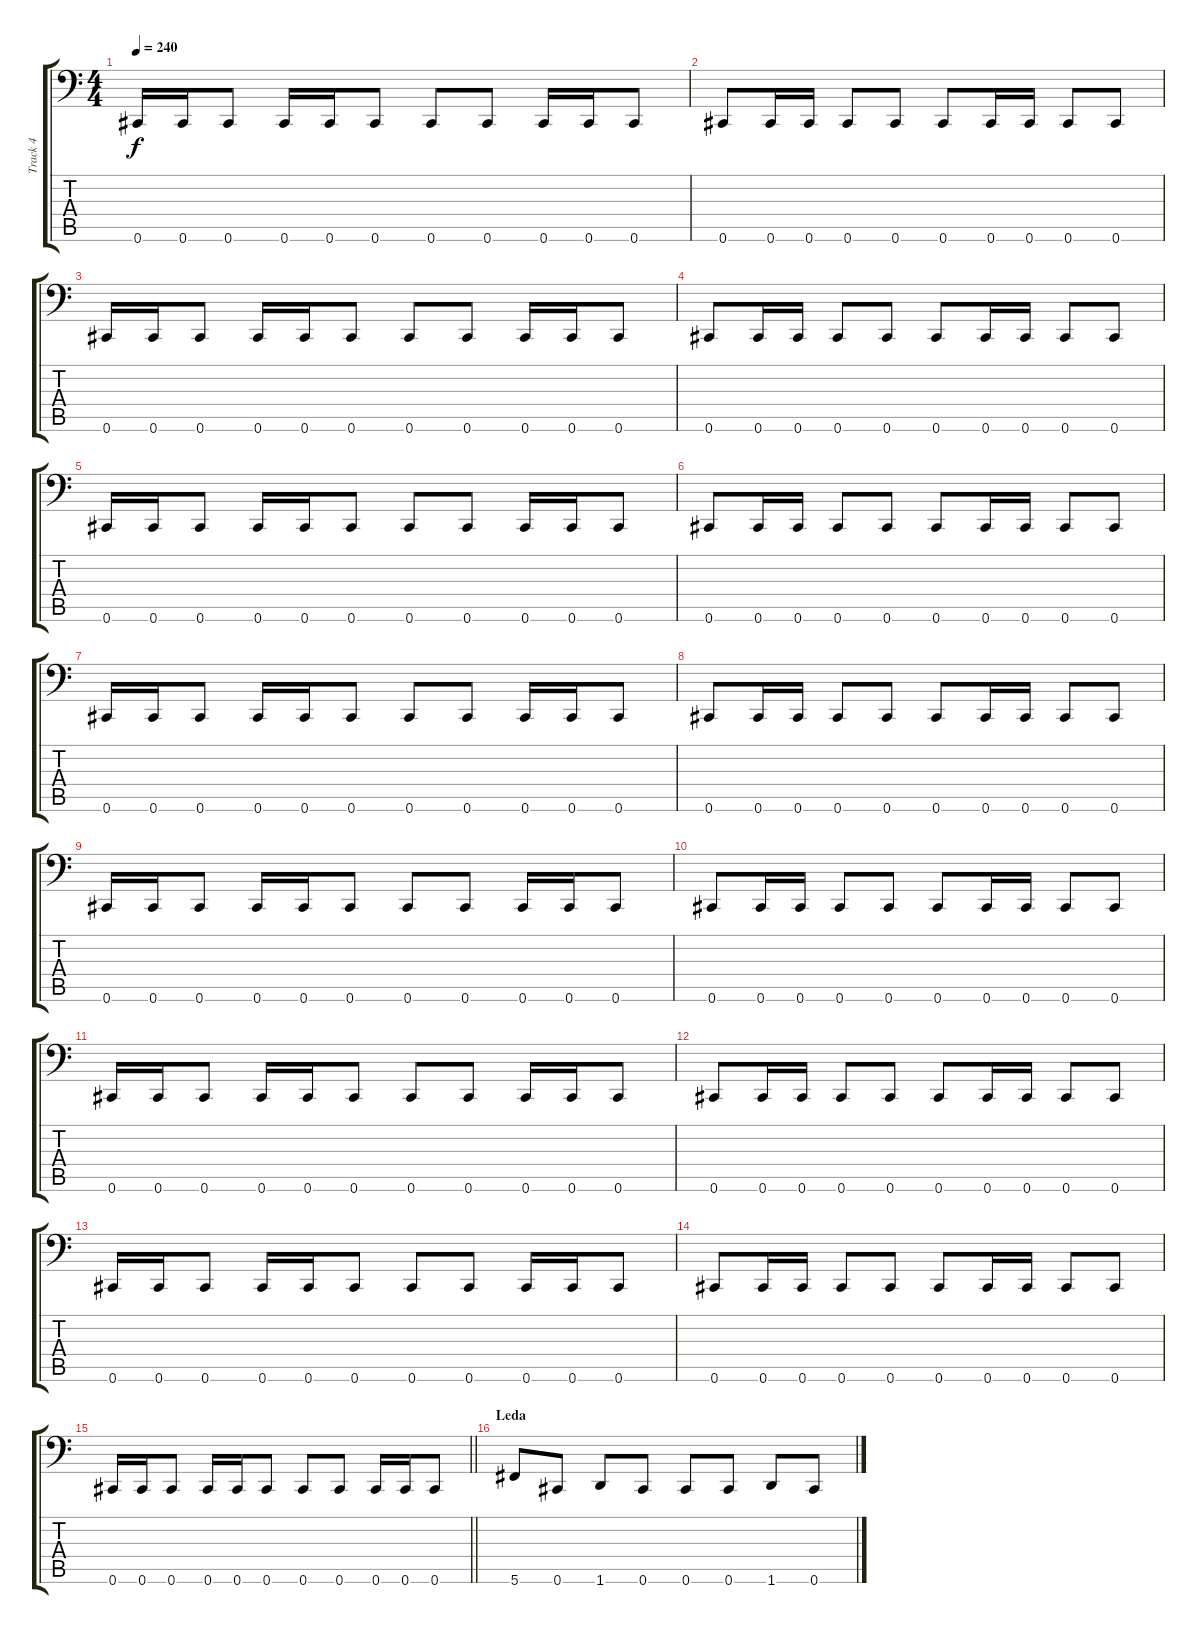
\track ("Track 4" "Track 4") {instrument electricbassfinger}
\staff {score tabs}
\tuning (Eb3 Bb2 Gb2 Db2 Ab1 Db1) {hide}
\ts (4 4)
\tempo 240
\clef f4
\ks c
0.6.16{dy f} 0.6.16 0.6.8 0.6.16 0.6.16 0.6.8 0.6.8 0.6.8 0.6.16 0.6.16 0.6.8 |
0.6.8 0.6.16 0.6.16 0.6.8 0.6.8 0.6.8 0.6.16 0.6.16 0.6.8 0.6.8 |
0.6.16 0.6.16 0.6.8 0.6.16 0.6.16 0.6.8 0.6.8 0.6.8 0.6.16 0.6.16 0.6.8 |
0.6.8 0.6.16 0.6.16 0.6.8 0.6.8 0.6.8 0.6.16 0.6.16 0.6.8 0.6.8 |
0.6.16 0.6.16 0.6.8 0.6.16 0.6.16 0.6.8 0.6.8 0.6.8 0.6.16 0.6.16 0.6.8 |
0.6.8 0.6.16 0.6.16 0.6.8 0.6.8 0.6.8 0.6.16 0.6.16 0.6.8 0.6.8 |
0.6.16 0.6.16 0.6.8 0.6.16 0.6.16 0.6.8 0.6.8 0.6.8 0.6.16 0.6.16 0.6.8 |
0.6.8 0.6.16 0.6.16 0.6.8 0.6.8 0.6.8 0.6.16 0.6.16 0.6.8 0.6.8 |
0.6.16 0.6.16 0.6.8 0.6.16 0.6.16 0.6.8 0.6.8 0.6.8 0.6.16 0.6.16 0.6.8 |
0.6.8 0.6.16 0.6.16 0.6.8 0.6.8 0.6.8 0.6.16 0.6.16 0.6.8 0.6.8 |
0.6.16 0.6.16 0.6.8 0.6.16 0.6.16 0.6.8 0.6.8 0.6.8 0.6.16 0.6.16 0.6.8 |
0.6.8 0.6.16 0.6.16 0.6.8 0.6.8 0.6.8 0.6.16 0.6.16 0.6.8 0.6.8 |
0.6.16 0.6.16 0.6.8 0.6.16 0.6.16 0.6.8 0.6.8 0.6.8 0.6.16 0.6.16 0.6.8 |
0.6.8 0.6.16 0.6.16 0.6.8 0.6.8 0.6.8 0.6.16 0.6.16 0.6.8 0.6.8 |
\barLineRight lightlight
0.6.16 0.6.16 0.6.8 0.6.16 0.6.16 0.6.8 0.6.8 0.6.8 0.6.16 0.6.16 0.6.8 |
\section ("" "Leda")
5.6.8 0.6.8 1.6.8 0.6.8 0.6.8 0.6.8 1.6.8 0.6.8
